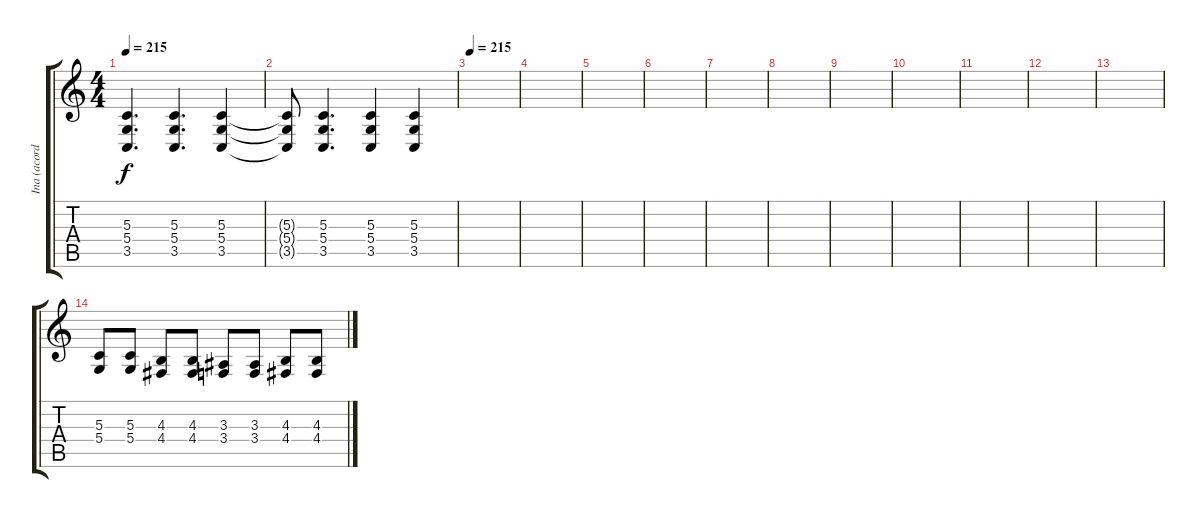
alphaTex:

\track ("Ina (acordeón)" "Ina (acord") {instrument accordion}
\staff {score tabs}
\tuning (E4 B3 G3 D3 A2 E2) {hide}
\ts (4 4)
\tempo 215
\clef g2
\ks c
(5.3 5.4 3.5).4{d dy f} (5.3 5.4 3.5).4{d} (5.3 5.4 3.5).4 |
(5.3{t} 5.4{t} 3.5{t}).8 (5.3 5.4 3.5).4{d} (5.3 5.4 3.5).4 (5.3 5.4 3.5).4 |
\tempo 215
|
|
|
|
|
|
|
|
|
|
|
(5.3 5.4).8 (5.3 5.4).8 (4.3 4.4).8 (4.3 4.4).8 (3.3 3.4).8 (3.3 3.4).8 (4.3 4.4).8 (4.3 4.4).8
